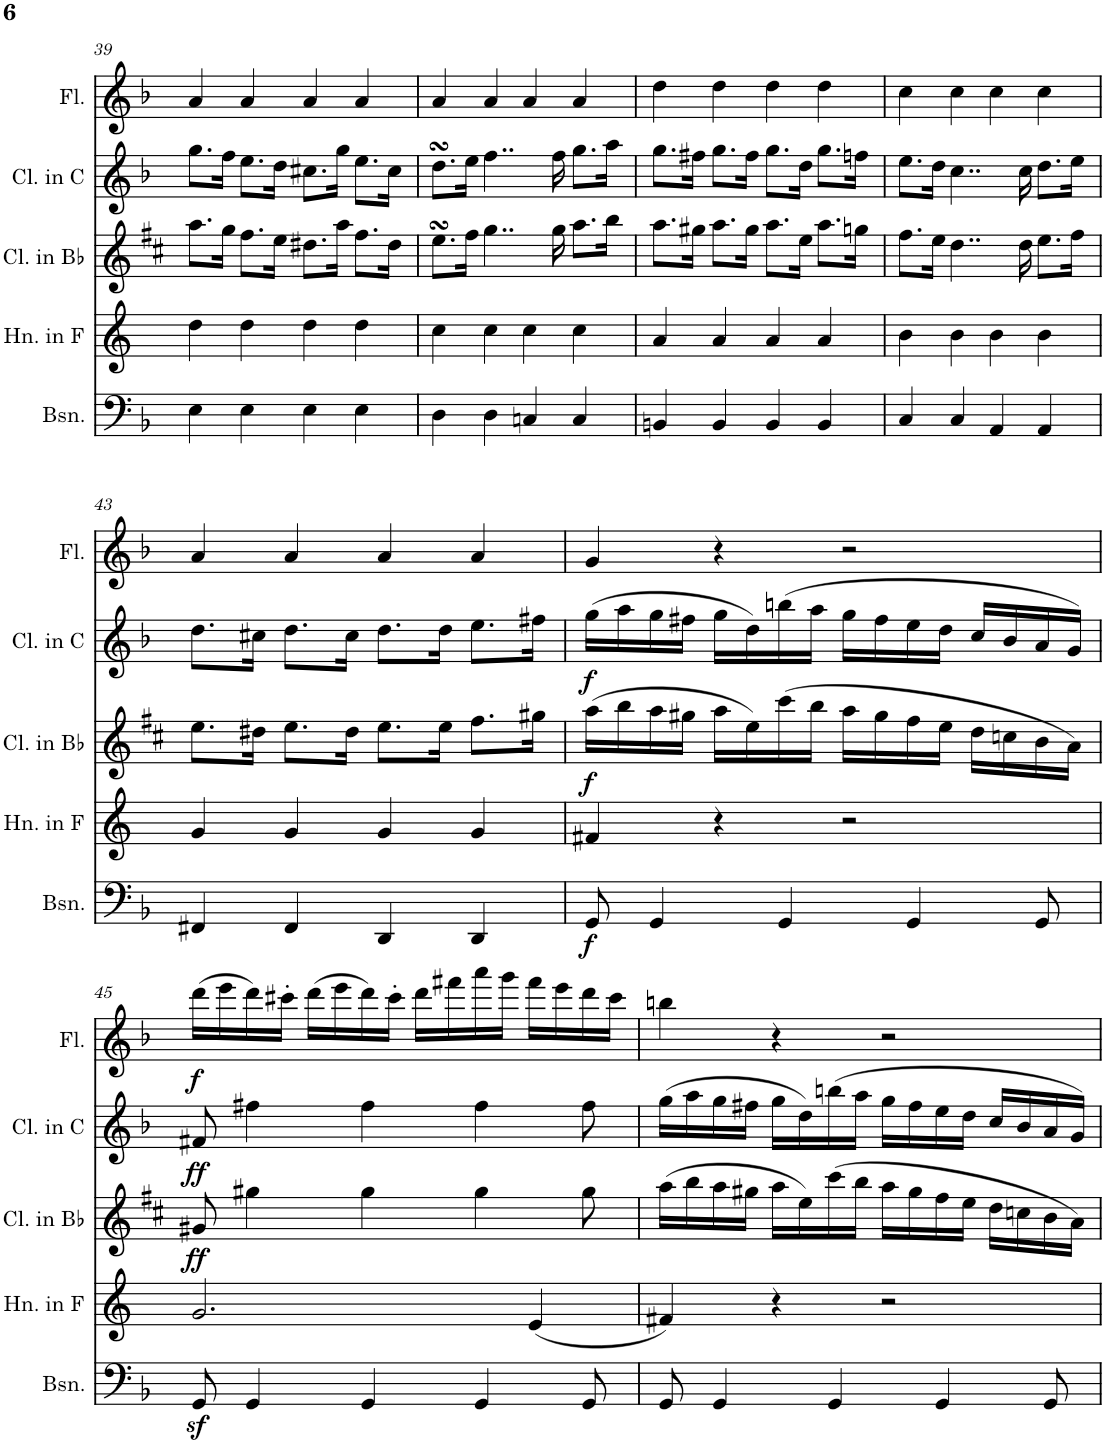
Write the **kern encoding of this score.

**kern	**dynam	**kern	**kern	**dynam	**kern	**dynam	**kern	**dynam
*part5	*part5	*part4	*part3	*part3	*part2	*part2	*part1	*part1
*staff5	*staff5	*staff4	*staff3	*staff3	*staff2	*staff2	*staff1	*staff1
*I"Bassoon	*	*I"Horn in F	*I"Clarinet in Bb	*	*I"Clarinet in C	*	*I"Flute	*
*I'Bsn.	*	*I'Hn. in F	*I'Cl. in Bb	*	*I'Cl. in C	*	*I'Fl.	*
!!LO:PB:g=z
*clefF4	*	*clefG2	*clefG2	*	*clefG2	*	*clefG2	*
*	*	*Trd4c7	*Trd1c2	*	*Trd1c2	*	*	*
*k[b-]	*	*k[]	*k[f#c#]	*	*k[b-]	*	*k[b-]	*
*M4/4	*	*M4/4	*M4/4	*	*M4/4	*	*M4/4	*
=39	=39	=39	=39	=39	=39	=39	=39	=39
4E\	.	4dd\	8.aa\L	.	8.gg\L	.	4a/	.
.	.	.	16gg\Jk	.	16ff\Jk	.	.	.
4E\	.	4dd\	8.ff#\L	.	8.ee\L	.	4a/	.
.	.	.	16ee\Jk	.	16dd\Jk	.	.	.
4E\	.	4dd\	8.dd#X\L	.	8.cc#X\L	.	4a/	.
.	.	.	16aa\Jk	.	16gg\Jk	.	.	.
4E\	.	4dd\	8.ff#\L	.	8.ee\L	.	4a/	.
.	.	.	16dd#\Jk	.	16cc#\Jk	.	.	.
=40	=40	=40	=40	=40	=40	=40	=40	=40
4D\	.	4cc\	8.eesSSS\L	.	8.ddsSSS\L	.	4a/	.
.	.	.	16ff#\Jk	.	16ee\Jk	.	.	.
4D\	.	4cc\	4..gg\	.	4..ff\	.	4a/	.
4Cn/	.	4cc\	.	.	.	.	4a/	.
.	.	.	16gg\	.	16ff\	.	.	.
4C/	.	4cc\	8.aa\L	.	8.gg\L	.	4a/	.
.	.	.	16bb\Jk	.	16aa\Jk	.	.	.
=41	=41	=41	=41	=41	=41	=41	=41	=41
4BBn/	.	4a/	8.aa\L	.	8.gg\L	.	4dd\	.
.	.	.	16gg#X\Jk	.	16ff#X\Jk	.	.	.
4BB/	.	4a/	8.aa\L	.	8.gg\L	.	4dd\	.
.	.	.	16gg#\Jk	.	16ff#\Jk	.	.	.
4BB/	.	4a/	8.aa\L	.	8.gg\L	.	4dd\	.
.	.	.	16ee\Jk	.	16dd\Jk	.	.	.
4BB/	.	4a/	8.aa\L	.	8.gg\L	.	4dd\	.
.	.	.	16ggn\Jk	.	16ffn\Jk	.	.	.
=42	=42	=42	=42	=42	=42	=42	=42	=42
4C/	.	4b\	8.ff#\L	.	8.ee\L	.	4cc\	.
.	.	.	16ee\Jk	.	16dd\Jk	.	.	.
4C/	.	4b\	4..dd\	.	4..cc\	.	4cc\	.
4AA/	.	4b\	.	.	.	.	4cc\	.
.	.	.	16dd\	.	16cc\	.	.	.
4AA/	.	4b\	8.ee\L	.	8.dd\L	.	4cc\	.
.	.	.	16ff#\Jk	.	16ee\Jk	.	.	.
!!LO:LB:g=z
=43	=43	=43	=43	=43	=43	=43	=43	=43
4FF#X/	.	4g/	8.ee\L	.	8.dd\L	.	4a/	.
.	.	.	16dd#X\Jk	.	16cc#X\Jk	.	.	.
4FF#/	.	4g/	8.ee\L	.	8.dd\L	.	4a/	.
.	.	.	16dd#\Jk	.	16cc#\Jk	.	.	.
4DD/	.	4g/	8.ee\L	.	8.dd\L	.	4a/	.
.	.	.	16ee\Jk	.	16dd\Jk	.	.	.
4DD/	.	4g/	8.ff#\L	.	8.ee\L	.	4a/	.
.	.	.	16gg#X\Jk	.	16ff#X\Jk	.	.	.
=44	=44	=44	=44	=44	=44	=44	=44	=44
!	!LO:DY:b	!	!	!LO:DY:b	!	!LO:DY:b	!	!
8GG/	f	4f#X/	(16aa\LL	f	(16gg\LL	f	4g/	.
.	.	.	16bb\	.	16aa\	.	.	.
4GG/	.	.	16aa\	.	16gg\	.	.	.
.	.	.	16gg#X\JJ	.	16ff#X\JJ	.	.	.
.	.	4r	16aa\LL	.	16gg\LL	.	4r	.
.	.	.	16ee\)	.	16dd\)	.	.	.
4GG/	.	.	(16ccc#\	.	(16bbn\	.	.	.
.	.	.	16bb\JJ	.	16aa\JJ	.	.	.
.	.	2r	16aa\LL	.	16gg\LL	.	2r	.
.	.	.	16gg#\	.	16ff#\	.	.	.
4GG/	.	.	16ff#\	.	16ee\	.	.	.
.	.	.	16ee\JJ	.	16dd\JJ	.	.	.
.	.	.	16dd\LL	.	16cc/LL	.	.	.
.	.	.	16ccn\	.	16b-/	.	.	.
8GG/	.	.	16b\	.	16a/	.	.	.
.	.	.	16a\JJ)	.	16g/JJ)	.	.	.
!!LO:LB:g=z
=45	=45	=45	=45	=45	=45	=45	=45	=45
!	!	!	!	!LO:DY:b	!	!LO:DY:b	!	!LO:DY:b
8GGz</	.	2.g/	8g#X/	ff	8f#X/	ff	(16ddd\LL	f
.	.	.	.	.	.	.	16eee\	.
4GG/	.	.	4gg#X\	.	4ff#X\	.	16ddd\)	.
.	.	.	.	.	.	.	16ccc#X'\JJ	.
.	.	.	.	.	.	.	(16ddd\LL	.
.	.	.	.	.	.	.	16eee\	.
4GG/	.	.	4gg#\	.	4ff#\	.	16ddd\)	.
.	.	.	.	.	.	.	16ccc#'\JJ	.
.	.	.	.	.	.	.	16ddd\LL	.
.	.	.	.	.	.	.	16fff#X\	.
4GG/	.	.	4gg#\	.	4ff#\	.	16aaa\	.
.	.	.	.	.	.	.	16ggg\JJ	.
.	.	(4e/	.	.	.	.	16fff#\LL	.
.	.	.	.	.	.	.	16eee\	.
8GG/	.	.	8gg#\	.	8ff#\	.	16ddd\	.
.	.	.	.	.	.	.	16ccc#\JJ	.
=46	=46	=46	=46	=46	=46	=46	=46	=46
8GG/	.	4f#X/)	(16aa\LL	.	(16gg\LL	.	4bbn\	.
.	.	.	16bb\	.	16aa\	.	.	.
4GG/	.	.	16aa\	.	16gg\	.	.	.
.	.	.	16gg#X\JJ	.	16ff#X\JJ	.	.	.
.	.	4r	16aa\LL	.	16gg\LL	.	4r	.
.	.	.	16ee\)	.	16dd\)	.	.	.
4GG/	.	.	(16ccc#\	.	(16bbn\	.	.	.
.	.	.	16bb\JJ	.	16aa\JJ	.	.	.
.	.	2r	16aa\LL	.	16gg\LL	.	2r	.
.	.	.	16gg#\	.	16ff#\	.	.	.
4GG/	.	.	16ff#\	.	16ee\	.	.	.
.	.	.	16ee\JJ	.	16dd\JJ	.	.	.
.	.	.	16dd\LL	.	16cc/LL	.	.	.
.	.	.	16ccn\	.	16b-/	.	.	.
8GG/	.	.	16b\	.	16a/	.	.	.
.	.	.	16a\JJ)	.	16g/JJ)	.	.	.
=	=	=	=	=	=	=	=	=
*-	*-	*-	*-	*-	*-	*-	*-	*-
